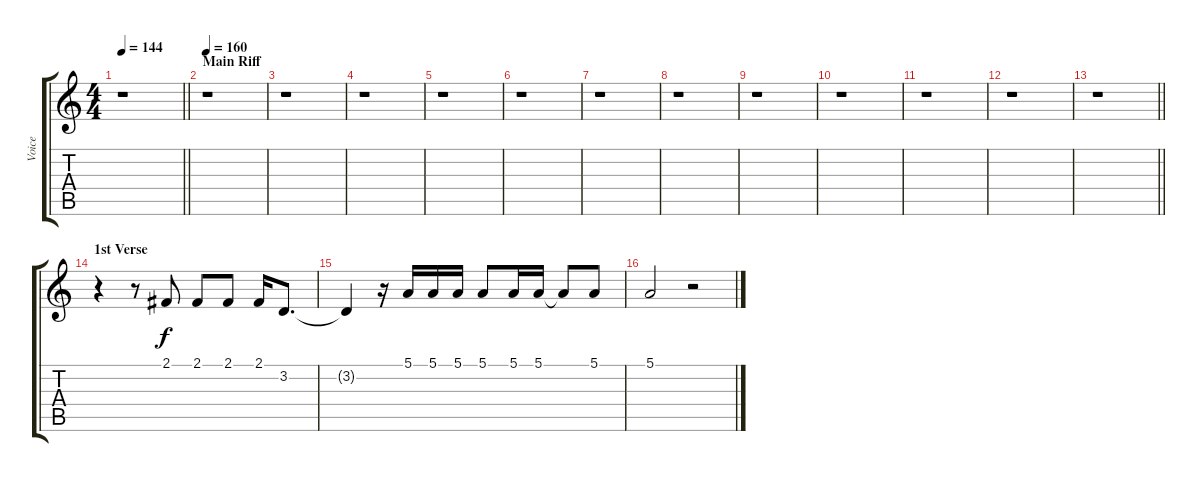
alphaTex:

\track ("Voice" "Voice") {instrument lead6voice}
\staff {score tabs}
\tuning (E4 B3 G3 D3 A2 E2) {hide}
\ts (4 4)
\tempo 144
\clef g2
\barLineRight lightlight
\ks c
r.1{dy f} |
\section ("" "Main Riff")
\tempo 160
r.1 |
r.1 |
r.1 |
r.1 |
r.1 |
r.1 |
r.1 |
r.1 |
r.1 |
r.1 |
r.1 |
\barLineRight lightlight
r.1 |
\section ("" "1st Verse")
r.4 r.8 2.1.8 2.1.8 2.1.8 2.1.16 3.2.8{d} |
3.2{t}.4 r.16 5.1.16 5.1.16 5.1.16 5.1.8 5.1.16 5.1.16 5.1{t}.8 5.1.8 |
5.1.2 r.2
